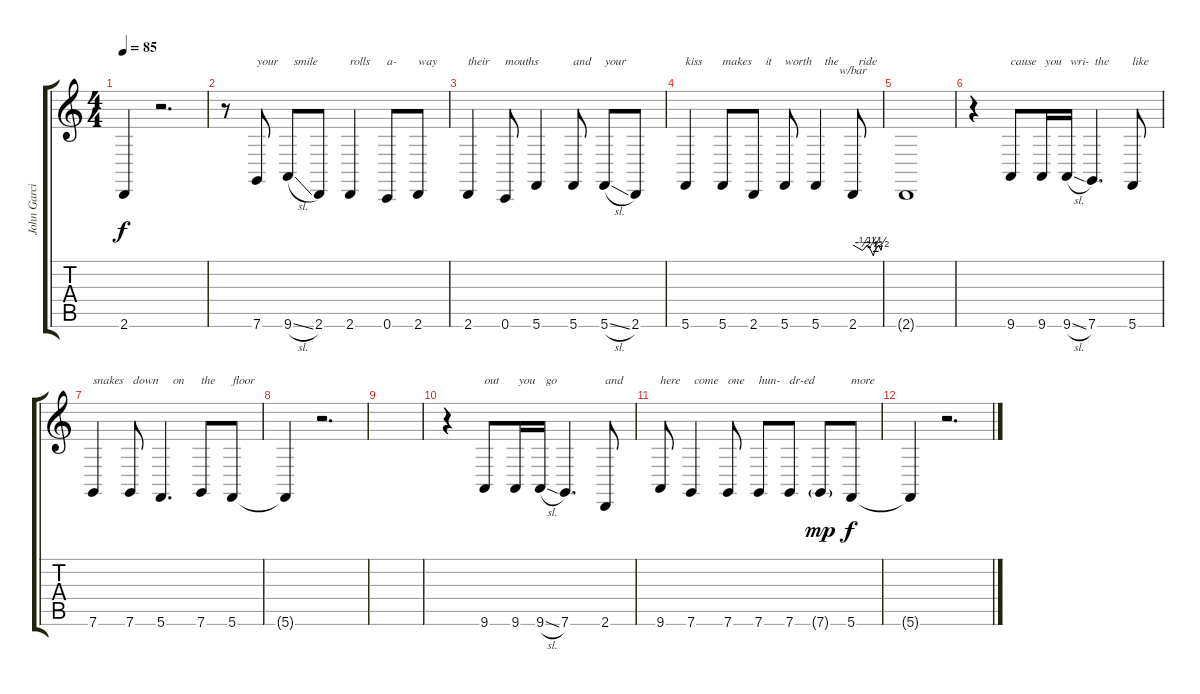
\track ("John Garcia" "John Garci") {instrument honkytonkpiano}
\staff {score tabs}
\tuning (C4 G3 Eb3 Bb2 F2 C2) {hide}
\ts (4 4)
\tempo 85
\clef g2
\ks c
2.6{t}.4{dy f} r.2{d} |
r.8 7.6.8{txt "your"} 9.6{sl}.8{txt "  smile"} 2.6.8 2.6.4{txt "rolls"} 0.6.8{txt "a-"} 2.6.8{txt "way"} |
2.6.4{txt "their"} 0.6.8{txt "mouths"} 5.6.4 5.6.8{txt "and"} 5.6{sl}.8{txt "your"} 2.6.8 |
5.6.4{txt "kiss"} 5.6.8{txt "makes"} 2.6.8{txt "    it"} 5.6.8{txt "worth"} 5.6.4{txt "   the"} 2.6.8{tbe (custom default 0 0 20 -2 30 0 37 -2 42 -4 45 -2 53 0 58 -2 60 0) txt "  ride"} |
2.6{t}.1 |
r.4 9.6.8{txt "cause"} 9.6.16{txt " you"} 9.6{sl}.16{txt " wri-"} 7.6.4{d txt " the"} 5.6.8{txt "like"} |
7.6.4{txt "snakes"} 7.6.8{txt " down"} 5.6.4{d txt "    on"} 7.6.8{txt "the"} 5.6.8{txt "floor"} |
5.6{t}.4 r.2{d} |
|
r.4 9.6.8{txt "out"} 9.6.16{txt " you"} 9.6{sl}.16{txt "  go"} 7.6.4{d} 2.6.8{txt "and"} |
9.6.8{txt "here"} 7.6.4{txt " come"} 7.6.8{txt "one"} 7.6.8{txt "hun-"} 7.6.8{txt "dr-ed"} 7.6{g}.8{dy mp} 5.6.8{txt "more" dy f} |
5.6{t}.4 r.2{d}
